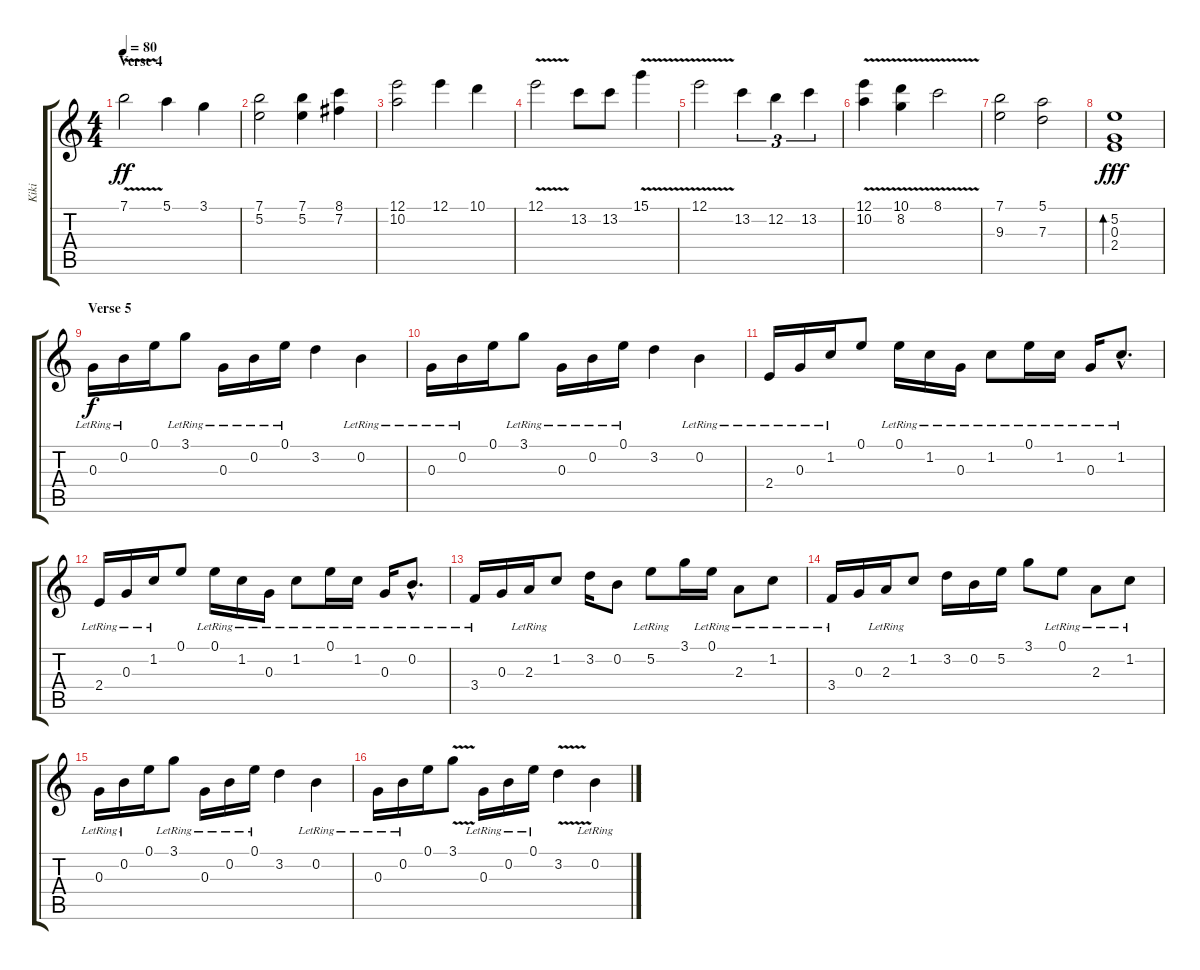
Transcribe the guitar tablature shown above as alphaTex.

\track ("Kiki" "Kiki") {instrument acousticguitarsteel}
\staff {score tabs}
\tuning (E4 B3 G3 D3 A2 E2) {hide}
\ts (4 4)
\section ("" "Verse 4")
\tempo 80
\clef g2
\ks c
7.1{v}.2{dy ff} 5.1.4 3.1.4 |
(7.1 5.2).2 (7.1 5.2).4 (8.1 7.2).4 |
(12.1 10.2).2 12.1.4 10.1.4 |
12.1{v}.2 13.2.8 13.2.8 15.1{v}.4 |
12.1{v}.2 13.2.4{tu (3 2)} 12.2.4{tu (3 2)} 13.2.4{tu (3 2)} |
(12.1{v} 10.2).4 (10.1{v} 8.2).4 8.1{v}.2 |
(7.1 9.3).2 (5.1 7.3).2 |
(5.2 0.3 2.4).1{bd 60 dy fff} |
\section ("" "Verse 5")
0.3{lr}.16{dy f volume 13} 0.2{lr}.16 0.1.16 3.1{lr}.8 0.3{lr}.16 0.2{lr}.16 0.1{lr}.16 3.2.4 0.2{lr}.4 |
0.3{lr}.16 0.2{lr}.16 0.1.16 3.1{lr}.8 0.3{lr}.16 0.2{lr}.16 0.1{lr}.16 3.2.4 0.2{lr}.4 |
2.4{lr}.16 0.3{lr}.16 1.2{lr}.16 0.1.8 0.1{lr}.16 1.2{lr}.16 0.3{lr}.16 1.2{lr}.8 0.1{lr}.16 1.2{lr}.16 0.3{lr}.16 1.2{hac lr}.8{d} |
2.4{lr}.16 0.3{lr}.16 1.2{lr}.16 0.1.8 0.1{lr}.16 1.2{lr}.16 0.3{lr}.16 1.2{lr}.8 0.1{lr}.16 1.2{lr}.16 0.3{lr}.16 0.2{hac lr}.8{d} |
3.4{lr}.16 0.3.16 2.3{lr}.16 1.2.8 3.2.16 0.2.8 5.2{lr}.8 3.1.16 0.1{lr}.16 2.3{lr}.8 1.2{lr}.8 |
3.4{lr}.16 0.3.16 2.3{lr}.16 1.2.8 3.2.16 0.2.16 5.2.16 3.1.8 0.1{lr}.8 2.3{lr}.8 1.2{lr}.8 |
0.3{lr}.16 0.2{lr}.16 0.1.16 3.1{lr}.8 0.3{lr}.16 0.2{lr}.16 0.1{lr}.16 3.2.4 0.2{lr}.4 |
0.3{lr}.16 0.2{lr}.16 0.1.16 3.1{v}.8 0.3{lr}.16 0.2{lr}.16 0.1{lr}.16 3.2{v}.4 0.2{lr}.4
